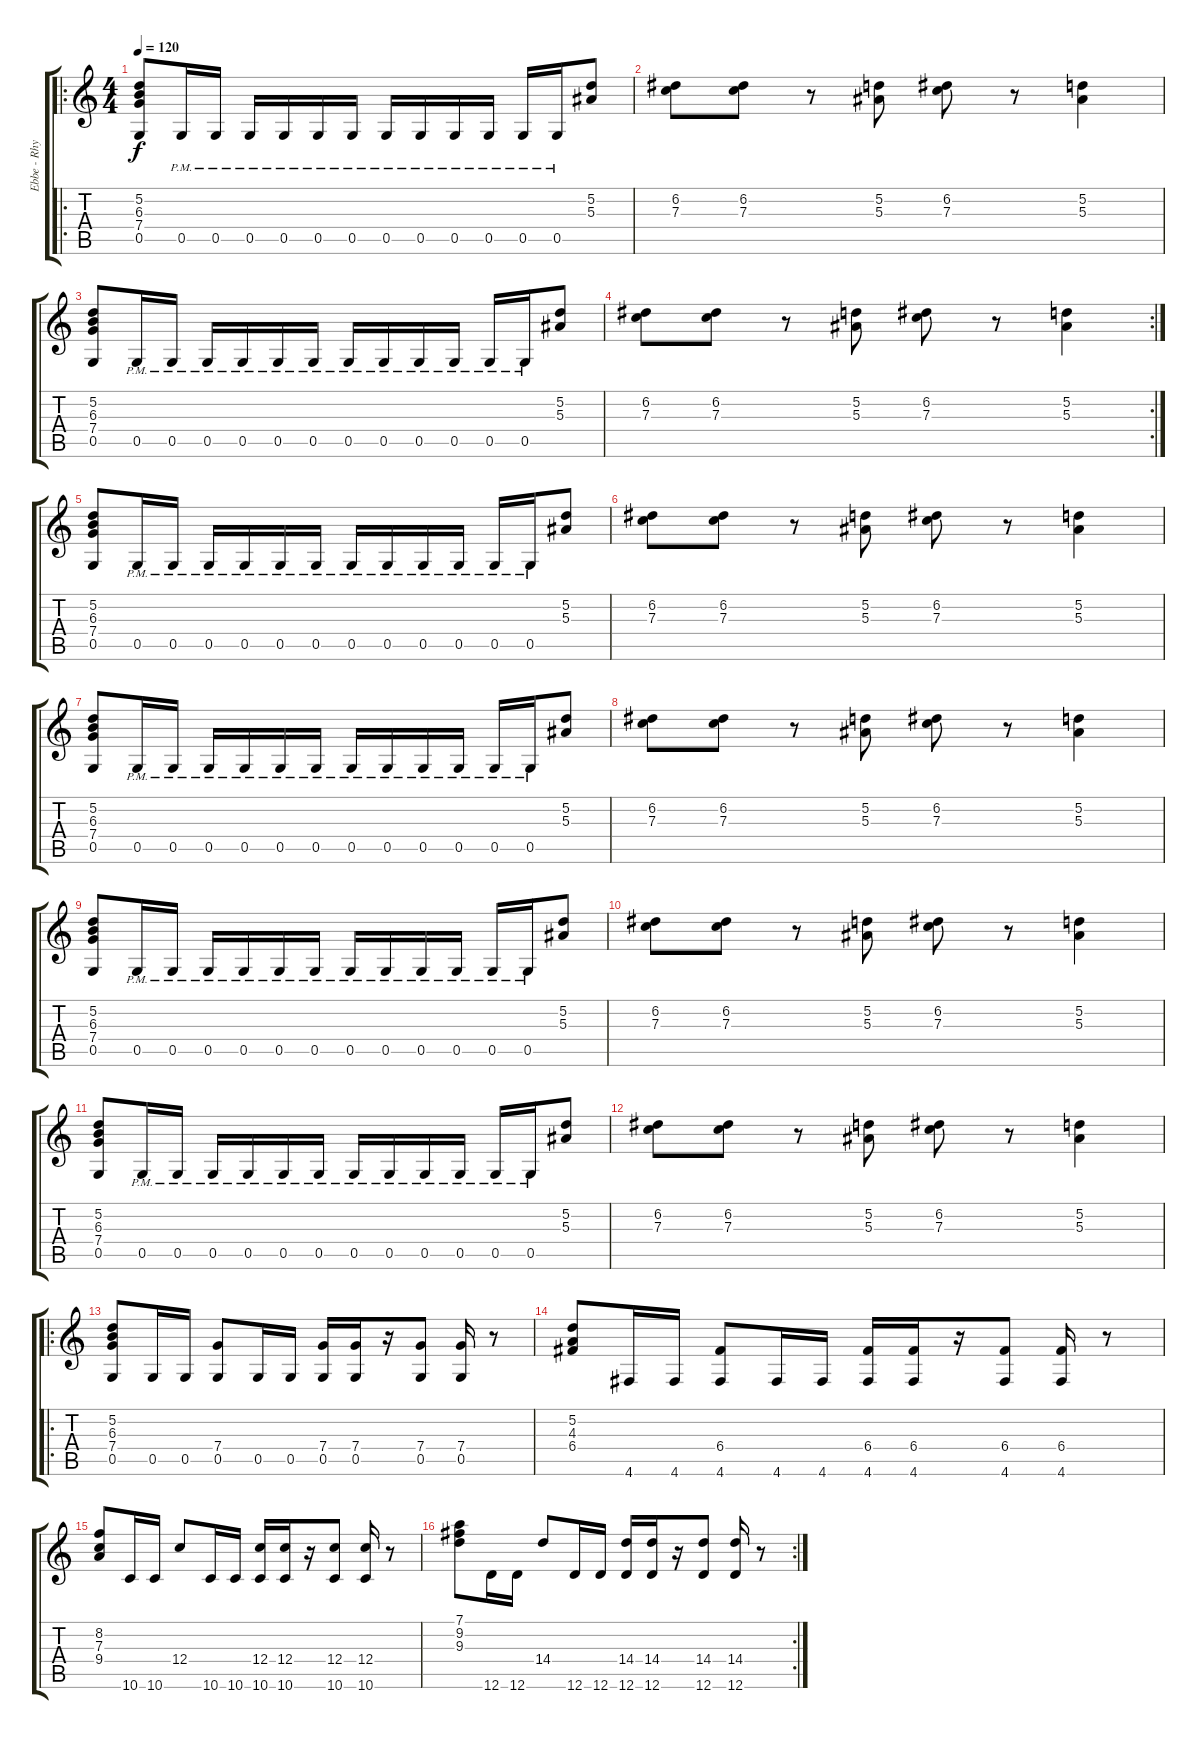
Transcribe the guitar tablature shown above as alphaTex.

\track ("Ebbe - Rhytm/Lead" "Ebbe - Rhy") {instrument overdrivenguitar}
\staff {score tabs}
\tuning (D4 A3 F3 C3 G2 D2) {hide}
\ro
\ts (4 4)
\tempo 120
\clef g2
\ks c
(5.2 6.3 7.4 0.5).8{dy f instrument overdrivenguitar} 0.5{pm}.16 0.5{pm}.16 0.5{pm}.16 0.5{pm}.16 0.5{pm}.16 0.5{pm}.16 0.5{pm}.16 0.5{pm}.16 0.5{pm}.16 0.5{pm}.16 0.5{pm}.16 0.5{pm}.16 (5.2 5.3).8 |
(6.2 7.3).8 (6.2 7.3).8 r.8 (5.2 5.3).8 (6.2 7.3).8 r.8 (5.2 5.3).4 |
(5.2 6.3 7.4 0.5).8 0.5{pm}.16 0.5{pm}.16 0.5{pm}.16 0.5{pm}.16 0.5{pm}.16 0.5{pm}.16 0.5{pm}.16 0.5{pm}.16 0.5{pm}.16 0.5{pm}.16 0.5{pm}.16 0.5{pm}.16 (5.2 5.3).8 |
\rc 2
(6.2 7.3).8 (6.2 7.3).8 r.8 (5.2 5.3).8 (6.2 7.3).8 r.8 (5.2 5.3).4 |
(5.2 6.3 7.4 0.5).8 0.5{pm}.16 0.5{pm}.16 0.5{pm}.16 0.5{pm}.16 0.5{pm}.16 0.5{pm}.16 0.5{pm}.16 0.5{pm}.16 0.5{pm}.16 0.5{pm}.16 0.5{pm}.16 0.5{pm}.16 (5.2 5.3).8 |
(6.2 7.3).8 (6.2 7.3).8 r.8 (5.2 5.3).8 (6.2 7.3).8 r.8 (5.2 5.3).4 |
(5.2 6.3 7.4 0.5).8 0.5{pm}.16 0.5{pm}.16 0.5{pm}.16 0.5{pm}.16 0.5{pm}.16 0.5{pm}.16 0.5{pm}.16 0.5{pm}.16 0.5{pm}.16 0.5{pm}.16 0.5{pm}.16 0.5{pm}.16 (5.2 5.3).8 |
(6.2 7.3).8 (6.2 7.3).8 r.8 (5.2 5.3).8 (6.2 7.3).8 r.8 (5.2 5.3).4 |
(5.2 6.3 7.4 0.5).8 0.5{pm}.16 0.5{pm}.16 0.5{pm}.16 0.5{pm}.16 0.5{pm}.16 0.5{pm}.16 0.5{pm}.16 0.5{pm}.16 0.5{pm}.16 0.5{pm}.16 0.5{pm}.16 0.5{pm}.16 (5.2 5.3).8 |
(6.2 7.3).8 (6.2 7.3).8 r.8 (5.2 5.3).8 (6.2 7.3).8 r.8 (5.2 5.3).4 |
(5.2 6.3 7.4 0.5).8 0.5{pm}.16 0.5{pm}.16 0.5{pm}.16 0.5{pm}.16 0.5{pm}.16 0.5{pm}.16 0.5{pm}.16 0.5{pm}.16 0.5{pm}.16 0.5{pm}.16 0.5{pm}.16 0.5{pm}.16 (5.2 5.3).8 |
(6.2 7.3).8 (6.2 7.3).8 r.8 (5.2 5.3).8 (6.2 7.3).8 r.8 (5.2 5.3).4 |
\ro
(5.2 6.3 7.4 0.5).8 0.5.16 0.5.16 (7.4 0.5).8 0.5.16 0.5.16 (7.4 0.5).16 (7.4 0.5).16 r.16 (7.4 0.5).8 (7.4 0.5).16 r.8 |
(5.2 4.3 6.4).8 4.6.16 4.6.16 (6.4 4.6).8 4.6.16 4.6.16 (6.4 4.6).16 (6.4 4.6).16 r.16 (6.4 4.6).8 (6.4 4.6).16 r.8 |
(8.2 7.3 9.4).8 10.6.16 10.6.16 12.4.8 10.6.16 10.6.16 (12.4 10.6).16 (12.4 10.6).16 r.16 (12.4 10.6).8 (12.4 10.6).16 r.8 |
\rc 2
(7.1 9.2 9.3).8 12.6.16 12.6.16 14.4.8 12.6.16 12.6.16 (14.4 12.6).16 (14.4 12.6).16 r.16 (14.4 12.6).8 (14.4 12.6).16 r.8
